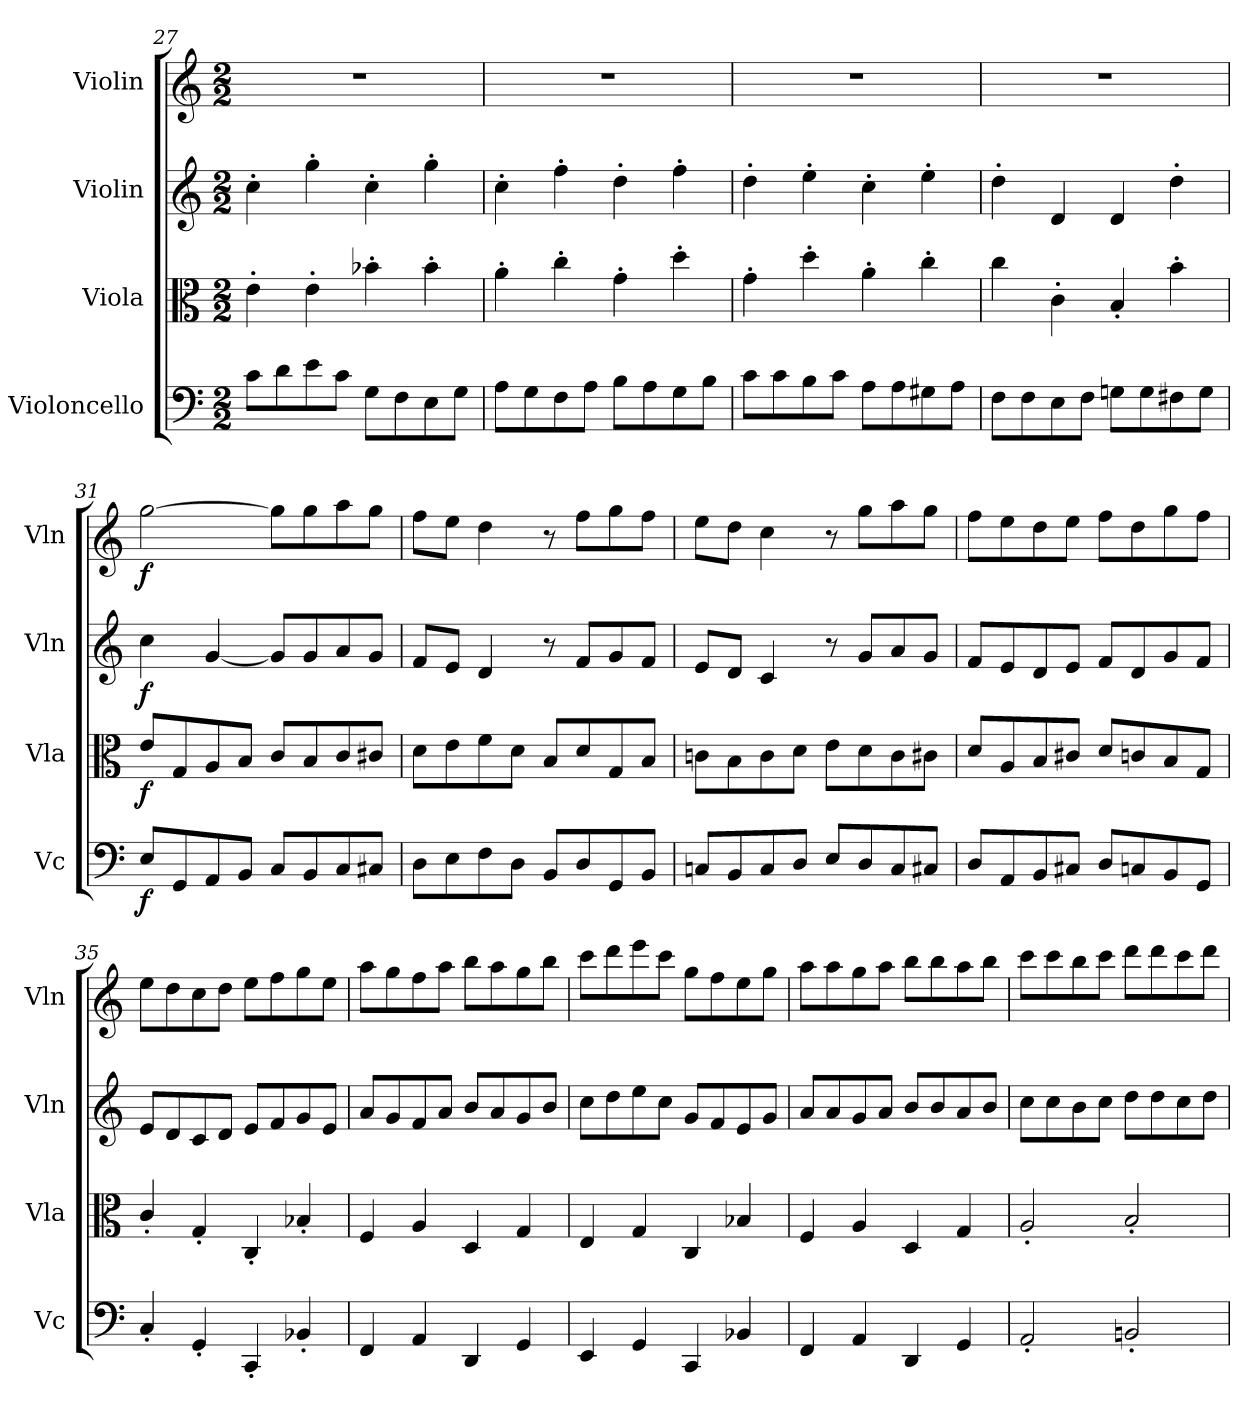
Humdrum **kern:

**kern	**dynam	**kern	**dynam	**kern	**dynam	**kern	**dynam
*part4	*part4	*part3	*part3	*part2	*part2	*part1	*part1
*staff4	*staff4	*staff3	*staff3	*staff2	*staff2	*staff1	*staff1
*I"Violoncello	*	*I"Viola	*	*I"Violin	*	*I"Violin	*
*I'Vc	*	*I'Vla	*	*I'Vln	*	*I'Vln	*
*clefF4	*	*clefC3	*	*clefG2	*	*clefG2	*
*k[]	*	*k[]	*	*k[]	*	*k[]	*
*M2/2	*	*M2/2	*	*M2/2	*	*M2/2	*
=27	=27	=27	=27	=27	=27	=27	=27
8c\L	.	4e'\	.	4cc'\	.	1r	.
8d\	.	.	.	.	.	.	.
8e\	.	4e'\	.	4gg'\	.	.	.
8c\J	.	.	.	.	.	.	.
8G\L	.	4b-X'\	.	4cc'\	.	.	.
8F\	.	.	.	.	.	.	.
8E\	.	4b-'\	.	4gg'\	.	.	.
8G\J	.	.	.	.	.	.	.
=28	=28	=28	=28	=28	=28	=28	=28
8A\L	.	4a'\	.	4cc'\	.	1r	.
8G\	.	.	.	.	.	.	.
8F\	.	4cc'\	.	4ff'\	.	.	.
8A\J	.	.	.	.	.	.	.
8B\L	.	4g'\	.	4dd'\	.	.	.
8A\	.	.	.	.	.	.	.
8G\	.	4dd'\	.	4ff'\	.	.	.
8B\J	.	.	.	.	.	.	.
=29	=29	=29	=29	=29	=29	=29	=29
8c\L	.	4g'\	.	4dd'\	.	1r	.
8c\	.	.	.	.	.	.	.
8B\	.	4dd'\	.	4ee'\	.	.	.
8c\J	.	.	.	.	.	.	.
8A\L	.	4a'\	.	4cc'\	.	.	.
8A\	.	.	.	.	.	.	.
8G#X\	.	4cc'\	.	4ee'\	.	.	.
8A\J	.	.	.	.	.	.	.
=30	=30	=30	=30	=30	=30	=30	=30
8F\L	.	4cc\	.	4dd'\	.	1r	.
8F\	.	.	.	.	.	.	.
8E\	.	4c'\	.	4d/	.	.	.
8F\J	.	.	.	.	.	.	.
8Gn\L	.	4B'/	.	4d/	.	.	.
8G\	.	.	.	.	.	.	.
8F#X\	.	4b'\	.	4dd'\	.	.	.
8G\J	.	.	.	.	.	.	.
=31	=31	=31	=31	=31	=31	=31	=31
8E/L	f	8e/L	f	4cc\	f	[2gg\	f
8GG/	.	8G/	.	.	.	.	.
8AA/	.	8A/	.	[4g/	.	.	.
8BB/J	.	8B/J	.	.	.	.	.
8C/L	.	8c/L	.	8g/L]	.	8gg\L]	.
8BB/	.	8B/	.	8g/	.	8gg\	.
8C/	.	8c/	.	8a/	.	8aa\	.
8C#X/J	.	8c#X/J	.	8g/J	.	8gg\J	.
=32	=32	=32	=32	=32	=32	=32	=32
8D\L	.	8d\L	.	8f/L	.	8ff\L	.
8E\	.	8e\	.	8e/J	.	8ee\J	.
8F\	.	8f\	.	4d/	.	4dd\	.
8D\J	.	8d\J	.	.	.	.	.
8BB/L	.	8B/L	.	8r	.	8r	.
8D/	.	8d/	.	8f/L	.	8ff\L	.
8GG/	.	8G/	.	8g/	.	8gg\	.
8BB/J	.	8B/J	.	8f/J	.	8ff\J	.
=33	=33	=33	=33	=33	=33	=33	=33
8Cn/L	.	8cn\L	.	8e/L	.	8ee\L	.
8BB/	.	8B\	.	8d/J	.	8dd\J	.
8C/	.	8c\	.	4c/	.	4cc\	.
8D/J	.	8d\J	.	.	.	.	.
8E/L	.	8e\L	.	8r	.	8r	.
8D/	.	8d\	.	8g/L	.	8gg\L	.
8C/	.	8c\	.	8a/	.	8aa\	.
8C#X/J	.	8c#X\J	.	8g/J	.	8gg\J	.
=34	=34	=34	=34	=34	=34	=34	=34
8D/L	.	8d/L	.	8f/L	.	8ff\L	.
8AA/	.	8A/	.	8e/	.	8ee\	.
8BB/	.	8B/	.	8d/	.	8dd\	.
8C#X/J	.	8c#X/J	.	8e/J	.	8ee\J	.
8D/L	.	8d/L	.	8f/L	.	8ff\L	.
8Cn/	.	8cn/	.	8d/	.	8dd\	.
8BB/	.	8B/	.	8g/	.	8gg\	.
8GG/J	.	8G/J	.	8f/J	.	8ff\J	.
=35	=35	=35	=35	=35	=35	=35	=35
4C'/	.	4c'/	.	8e/L	.	8ee\L	.
.	.	.	.	8d/	.	8dd\	.
4GG'/	.	4G'/	.	8c/	.	8cc\	.
.	.	.	.	8d/J	.	8dd\J	.
4CC'/	.	4C'/	.	8e/L	.	8ee\L	.
.	.	.	.	8f/	.	8ff\	.
4BB-X'/	.	4B-X'/	.	8g/	.	8gg\	.
.	.	.	.	8e/J	.	8ee\J	.
=36	=36	=36	=36	=36	=36	=36	=36
4FF/	.	4F/	.	8a/L	.	8aa\L	.
.	.	.	.	8g/	.	8gg\	.
4AA/	.	4A/	.	8f/	.	8ff\	.
.	.	.	.	8a/J	.	8aa\J	.
4DD/	.	4D/	.	8b/L	.	8bb\L	.
.	.	.	.	8a/	.	8aa\	.
4GG/	.	4G/	.	8g/	.	8gg\	.
.	.	.	.	8b/J	.	8bb\J	.
=37	=37	=37	=37	=37	=37	=37	=37
4EE/	.	4E/	.	8cc\L	.	8ccc\L	.
.	.	.	.	8dd\	.	8ddd\	.
4GG/	.	4G/	.	8ee\	.	8eee\	.
.	.	.	.	8cc\J	.	8ccc\J	.
4CC/	.	4C/	.	8g/L	.	8gg\L	.
.	.	.	.	8f/	.	8ff\	.
4BB-X/	.	4B-X/	.	8e/	.	8ee\	.
.	.	.	.	8g/J	.	8gg\J	.
=38	=38	=38	=38	=38	=38	=38	=38
4FF/	.	4F/	.	8a/L	.	8aa\L	.
.	.	.	.	8a/	.	8aa\	.
4AA/	.	4A/	.	8g/	.	8gg\	.
.	.	.	.	8a/J	.	8aa\J	.
4DD/	.	4D/	.	8b/L	.	8bb\L	.
.	.	.	.	8b/	.	8bb\	.
4GG/	.	4G/	.	8a/	.	8aa\	.
.	.	.	.	8b/J	.	8bb\J	.
=39	=39	=39	=39	=39	=39	=39	=39
2AA'/	.	2A'/	.	8cc\L	.	8ccc\L	.
.	.	.	.	8cc\	.	8ccc\	.
.	.	.	.	8b\	.	8bb\	.
.	.	.	.	8cc\J	.	8ccc\J	.
2BBn'/	.	2B'/	.	8dd\L	.	8ddd\L	.
.	.	.	.	8dd\	.	8ddd\	.
.	.	.	.	8cc\	.	8ccc\	.
.	.	.	.	8dd\J	.	8ddd\J	.
=	=	=	=	=	=	=	=
*-	*-	*-	*-	*-	*-	*-	*-
